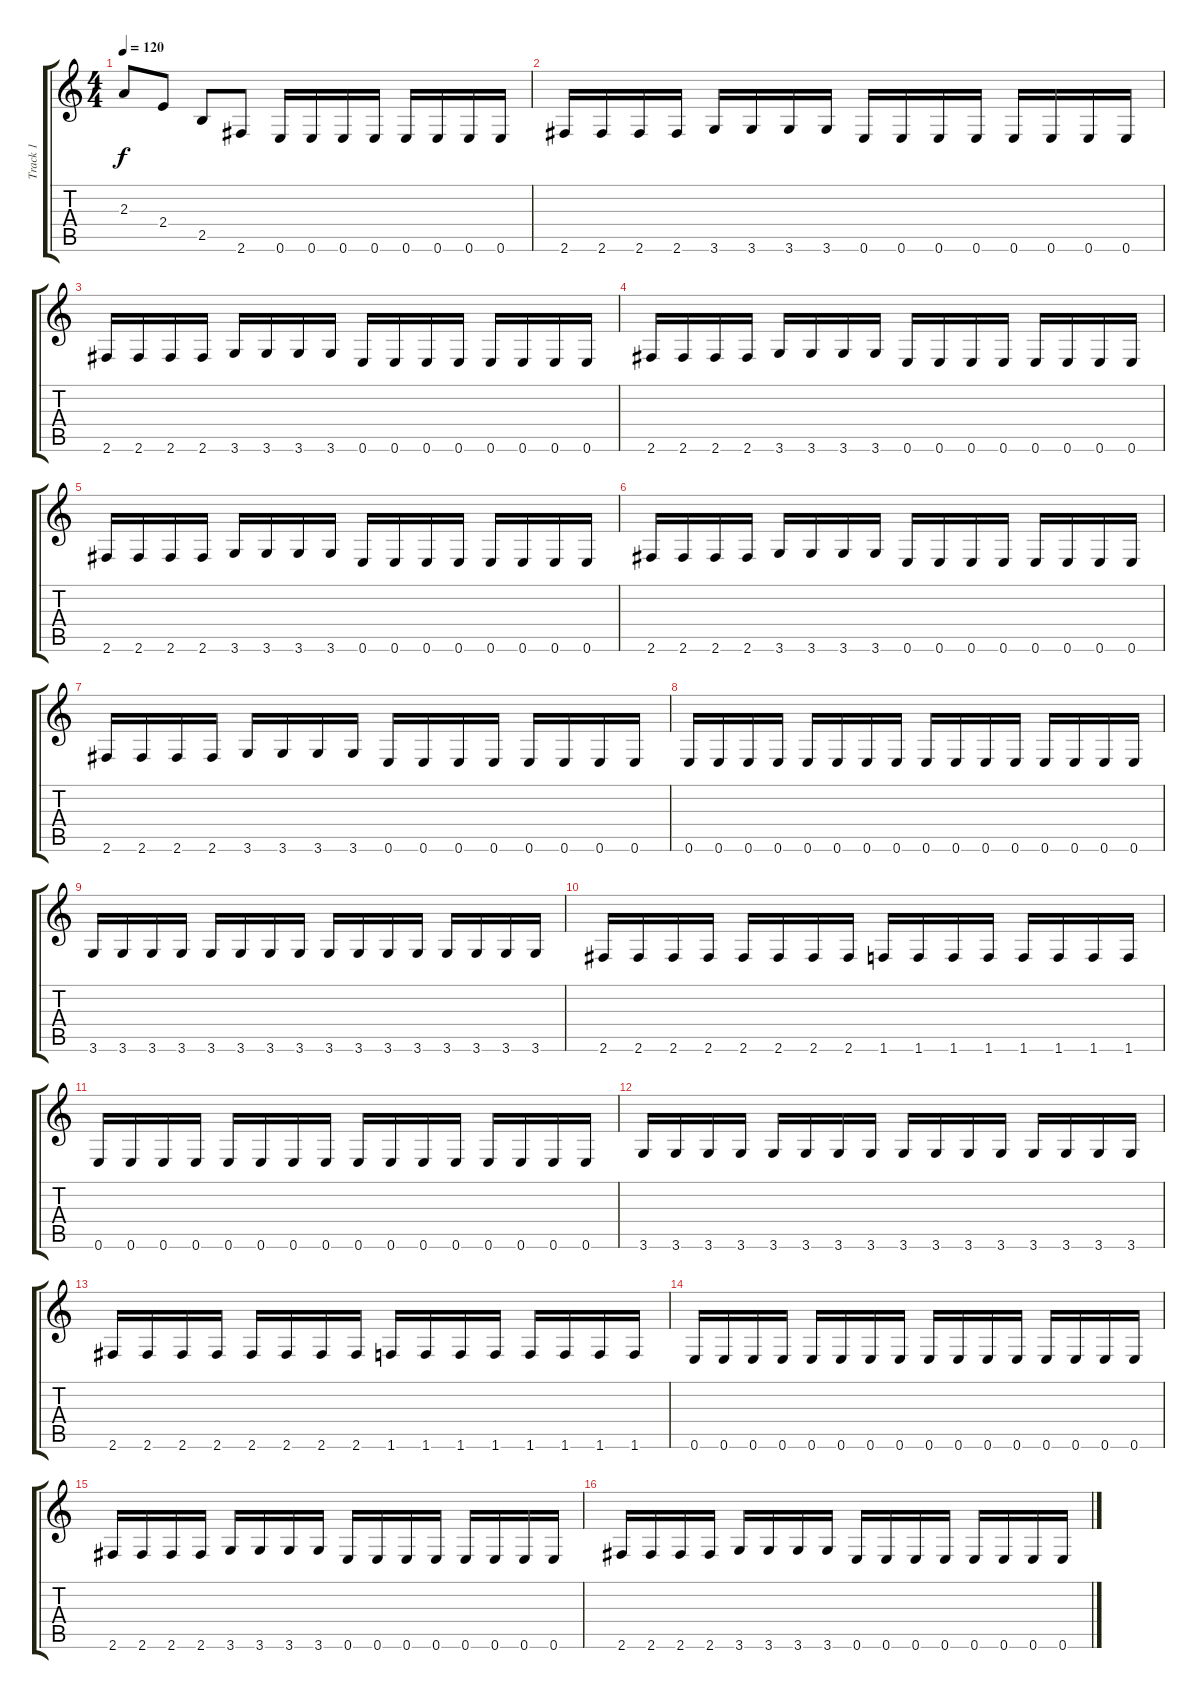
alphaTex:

\track ("Track 1" "Track 1") {instrument overdrivenguitar}
\staff {score tabs}
\tuning (E4 B3 G3 D3 A2 E2) {hide}
\ts (4 4)
\tempo 120
\clef g2
\ks c
2.3.8{dy f} 2.4.8 2.5.8 2.6.8 0.6.16 0.6.16 0.6.16 0.6.16 0.6.16 0.6.16 0.6.16 0.6.16 |
2.6.16 2.6.16 2.6.16 2.6.16 3.6.16 3.6.16 3.6.16 3.6.16 0.6.16 0.6.16 0.6.16 0.6.16 0.6.16 0.6.16 0.6.16 0.6.16 |
2.6.16 2.6.16 2.6.16 2.6.16 3.6.16 3.6.16 3.6.16 3.6.16 0.6.16 0.6.16 0.6.16 0.6.16 0.6.16 0.6.16 0.6.16 0.6.16 |
2.6.16 2.6.16 2.6.16 2.6.16 3.6.16 3.6.16 3.6.16 3.6.16 0.6.16 0.6.16 0.6.16 0.6.16 0.6.16 0.6.16 0.6.16 0.6.16 |
2.6.16 2.6.16 2.6.16 2.6.16 3.6.16 3.6.16 3.6.16 3.6.16 0.6.16 0.6.16 0.6.16 0.6.16 0.6.16 0.6.16 0.6.16 0.6.16 |
2.6.16 2.6.16 2.6.16 2.6.16 3.6.16 3.6.16 3.6.16 3.6.16 0.6.16 0.6.16 0.6.16 0.6.16 0.6.16 0.6.16 0.6.16 0.6.16 |
2.6.16 2.6.16 2.6.16 2.6.16 3.6.16 3.6.16 3.6.16 3.6.16 0.6.16 0.6.16 0.6.16 0.6.16 0.6.16 0.6.16 0.6.16 0.6.16 |
0.6.16 0.6.16 0.6.16 0.6.16 0.6.16 0.6.16 0.6.16 0.6.16 0.6.16 0.6.16 0.6.16 0.6.16 0.6.16 0.6.16 0.6.16 0.6.16 |
3.6.16 3.6.16 3.6.16 3.6.16 3.6.16 3.6.16 3.6.16 3.6.16 3.6.16 3.6.16 3.6.16 3.6.16 3.6.16 3.6.16 3.6.16 3.6.16 |
2.6.16 2.6.16 2.6.16 2.6.16 2.6.16 2.6.16 2.6.16 2.6.16 1.6.16 1.6.16 1.6.16 1.6.16 1.6.16 1.6.16 1.6.16 1.6.16 |
0.6.16 0.6.16 0.6.16 0.6.16 0.6.16 0.6.16 0.6.16 0.6.16 0.6.16 0.6.16 0.6.16 0.6.16 0.6.16 0.6.16 0.6.16 0.6.16 |
3.6.16 3.6.16 3.6.16 3.6.16 3.6.16 3.6.16 3.6.16 3.6.16 3.6.16 3.6.16 3.6.16 3.6.16 3.6.16 3.6.16 3.6.16 3.6.16 |
2.6.16 2.6.16 2.6.16 2.6.16 2.6.16 2.6.16 2.6.16 2.6.16 1.6.16 1.6.16 1.6.16 1.6.16 1.6.16 1.6.16 1.6.16 1.6.16 |
0.6.16 0.6.16 0.6.16 0.6.16 0.6.16 0.6.16 0.6.16 0.6.16 0.6.16 0.6.16 0.6.16 0.6.16 0.6.16 0.6.16 0.6.16 0.6.16 |
2.6.16 2.6.16 2.6.16 2.6.16 3.6.16 3.6.16 3.6.16 3.6.16 0.6.16 0.6.16 0.6.16 0.6.16 0.6.16 0.6.16 0.6.16 0.6.16 |
2.6.16 2.6.16 2.6.16 2.6.16 3.6.16 3.6.16 3.6.16 3.6.16 0.6.16 0.6.16 0.6.16 0.6.16 0.6.16 0.6.16 0.6.16 0.6.16
